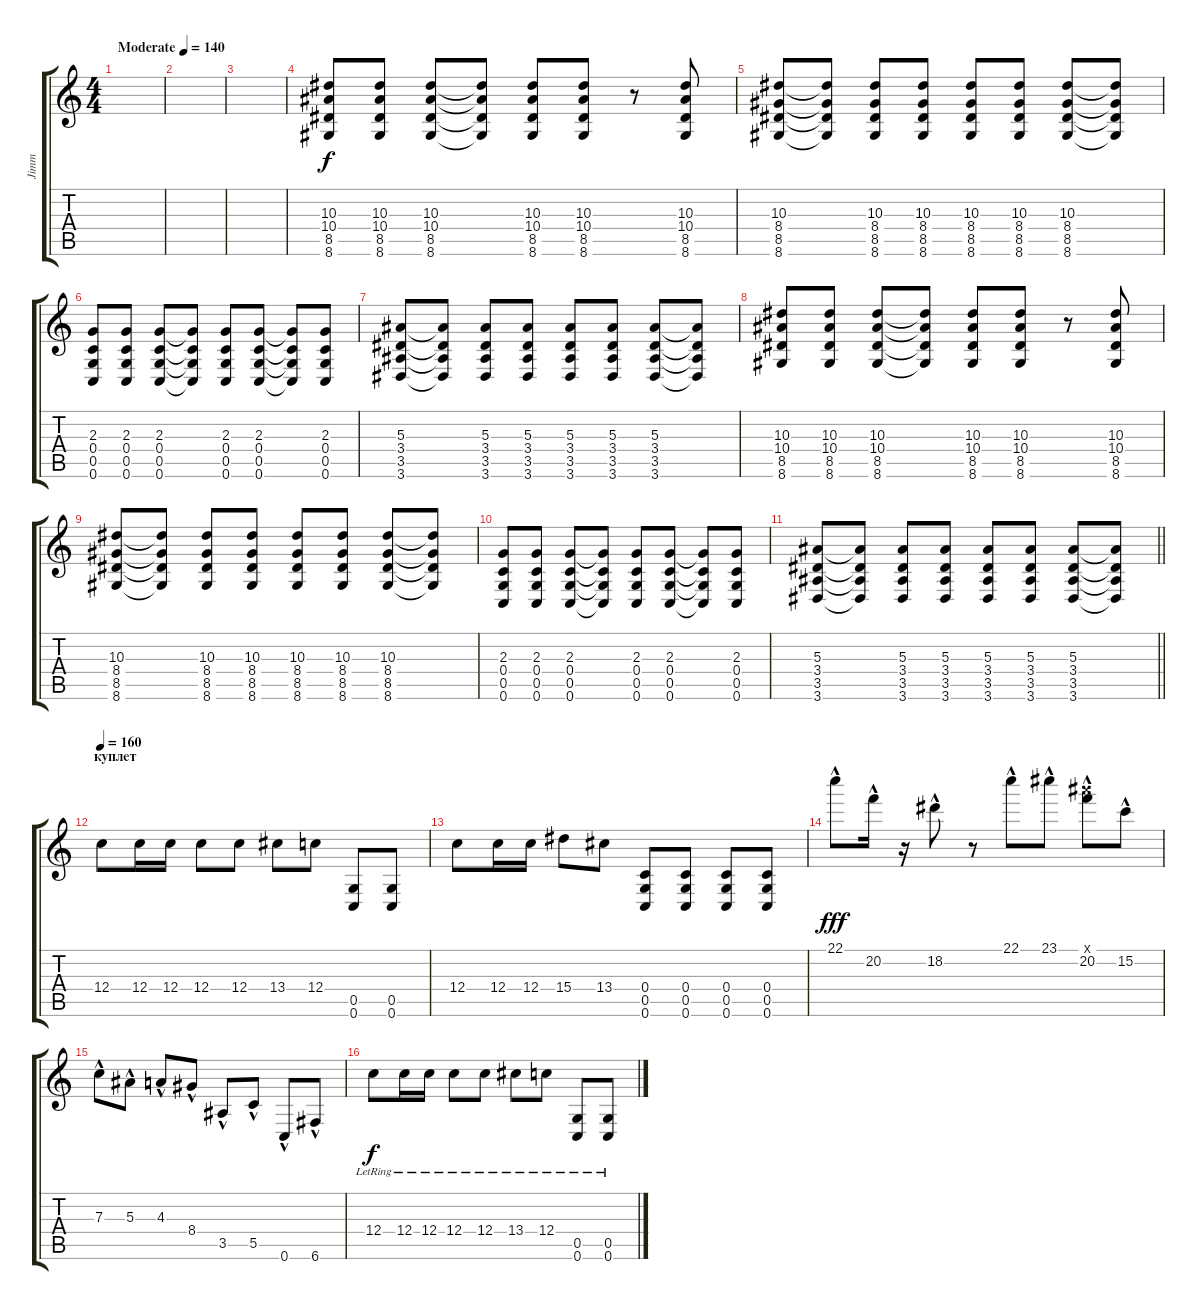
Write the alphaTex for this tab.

\track ("Jimm" "Jimm") {instrument distortionguitar}
\staff {score tabs}
\tuning (D4 A3 F3 C3 G2 C2) {hide}
\ts (4 4)
\tempo (140 "Moderate")
\clef g2
\ks c
|
|
|
(10.3 10.4 8.5 8.6).8 (10.3 10.4 8.5 8.6).8 (10.3 10.4 8.5 8.6).8 (10.3{t} 10.4{t} 8.5{t} 8.6{t}).8 (10.3 10.4 8.5 8.6).8 (10.3 10.4 8.5 8.6).8 r.8 (10.3 10.4 8.5 8.6).8 |
(10.3 8.4 8.5 8.6).8 (10.3{t} 8.4{t} 8.5{t} 8.6{t}).8 (10.3 8.4 8.5 8.6).8 (10.3 8.4 8.5 8.6).8 (10.3 8.4 8.5 8.6).8 (10.3 8.4 8.5 8.6).8 (10.3 8.4 8.5 8.6).8 (10.3{t} 8.4{t} 8.5{t} 8.6{t}).8 |
(2.3 0.4 0.5 0.6).8 (2.3 0.4 0.5 0.6).8 (2.3 0.4 0.5 0.6).8 (2.3{t} 0.4{t} 0.5{t} 0.6{t}).8 (2.3 0.4 0.5 0.6).8 (2.3 0.4 0.5 0.6).8 (2.3{t} 0.4{t} 0.5{t} 0.6{t}).8 (2.3 0.4 0.5 0.6).8 |
(5.3 3.4 3.5 3.6).8 (5.3{t} 3.4{t} 3.5{t} 3.6{t}).8 (5.3 3.4 3.5 3.6).8 (5.3 3.4 3.5 3.6).8 (5.3 3.4 3.5 3.6).8 (5.3 3.4 3.5 3.6).8 (5.3 3.4 3.5 3.6).8 (5.3{t} 3.4{t} 3.5{t} 3.6{t}).8 |
(10.3 10.4 8.5 8.6).8 (10.3 10.4 8.5 8.6).8 (10.3 10.4 8.5 8.6).8 (10.3{t} 10.4{t} 8.5{t} 8.6{t}).8 (10.3 10.4 8.5 8.6).8 (10.3 10.4 8.5 8.6).8 r.8 (10.3 10.4 8.5 8.6).8 |
(10.3 8.4 8.5 8.6).8 (10.3{t} 8.4{t} 8.5{t} 8.6{t}).8 (10.3 8.4 8.5 8.6).8 (10.3 8.4 8.5 8.6).8 (10.3 8.4 8.5 8.6).8 (10.3 8.4 8.5 8.6).8 (10.3 8.4 8.5 8.6).8 (10.3{t} 8.4{t} 8.5{t} 8.6{t}).8 |
(2.3 0.4 0.5 0.6).8 (2.3 0.4 0.5 0.6).8 (2.3 0.4 0.5 0.6).8 (2.3{t} 0.4{t} 0.5{t} 0.6{t}).8 (2.3 0.4 0.5 0.6).8 (2.3 0.4 0.5 0.6).8 (2.3{t} 0.4{t} 0.5{t} 0.6{t}).8 (2.3 0.4 0.5 0.6).8 |
\barLineRight lightlight
(5.3 3.4 3.5 3.6).8 (5.3{t} 3.4{t} 3.5{t} 3.6{t}).8 (5.3 3.4 3.5 3.6).8 (5.3 3.4 3.5 3.6).8 (5.3 3.4 3.5 3.6).8 (5.3 3.4 3.5 3.6).8 (5.3 3.4 3.5 3.6).8 (5.3{t} 3.4{t} 3.5{t} 3.6{t}).8 |
\section ("" "куплет")
\tempo 160
12.4.8 12.4.16 12.4.16 12.4.8 12.4.8 13.4.8 12.4.8 (0.5 0.6).8 (0.5 0.6).8 |
12.4.8 12.4.16 12.4.16 15.4.8 13.4.8 (0.4 0.5 0.6).8 (0.4 0.5 0.6).8 (0.4 0.5 0.6).8 (0.4 0.5 0.6).8 |
22.1{hac}.8{dy fff} 20.2{hac}.16 r.16 18.2{hac}.8 r.8 22.1{hac}.8 23.1{hac}.8 (20.1{hac x} 20.2{hac}).8 15.2{hac}.8 |
7.3{hac}.8 5.3{hac}.8 4.3{hac}.8 8.4{hac}.8 3.5{hac}.8 5.5{hac}.8 0.6{hac}.8 6.6{hac}.8 |
12.4{lr}.8{dy f} 12.4{lr}.16 12.4{lr}.16 12.4{lr}.8 12.4{lr}.8 13.4{lr}.8 12.4{lr}.8 (0.5{lr} 0.6{lr}).8 (0.5{lr} 0.6{lr}).8
